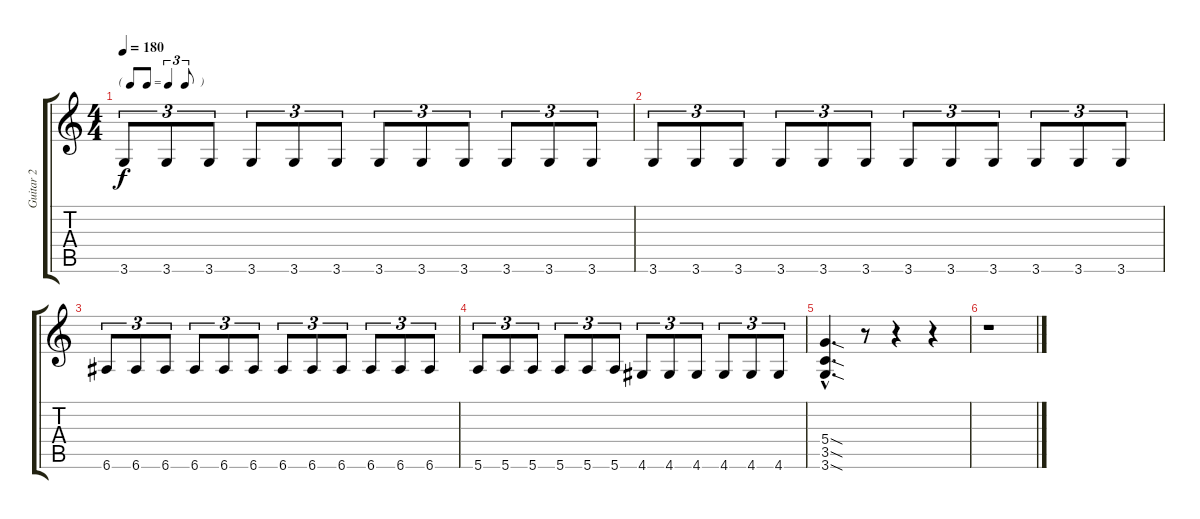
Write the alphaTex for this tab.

\track ("Guitar 2" "Guitar 2") {instrument electricguitarmuted}
\staff {score tabs}
\tuning (E4 B3 G3 D3 A2 E2) {hide}
\ts (4 4)
\tf triplet8th
\tempo 180
\clef g2
\ks c
3.6.8{tu (3 2) dy f} 3.6.8{tu (3 2)} 3.6.8{tu (3 2)} 3.6.8{tu (3 2)} 3.6.8{tu (3 2)} 3.6.8{tu (3 2)} 3.6.8{tu (3 2)} 3.6.8{tu (3 2)} 3.6.8{tu (3 2)} 3.6.8{tu (3 2)} 3.6.8{tu (3 2)} 3.6.8{tu (3 2)} |
3.6.8{tu (3 2)} 3.6.8{tu (3 2)} 3.6.8{tu (3 2)} 3.6.8{tu (3 2)} 3.6.8{tu (3 2)} 3.6.8{tu (3 2)} 3.6.8{tu (3 2)} 3.6.8{tu (3 2)} 3.6.8{tu (3 2)} 3.6.8{tu (3 2)} 3.6.8{tu (3 2)} 3.6.8{tu (3 2)} |
6.6.8{tu (3 2)} 6.6.8{tu (3 2)} 6.6.8{tu (3 2)} 6.6.8{tu (3 2)} 6.6.8{tu (3 2)} 6.6.8{tu (3 2)} 6.6.8{tu (3 2)} 6.6.8{tu (3 2)} 6.6.8{tu (3 2)} 6.6.8{tu (3 2)} 6.6.8{tu (3 2)} 6.6.8{tu (3 2)} |
5.6.8{tu (3 2)} 5.6.8{tu (3 2)} 5.6.8{tu (3 2)} 5.6.8{tu (3 2)} 5.6.8{tu (3 2)} 5.6.8{tu (3 2)} 4.6.8{tu (3 2)} 4.6.8{tu (3 2)} 4.6.8{tu (3 2)} 4.6.8{tu (3 2)} 4.6.8{tu (3 2)} 4.6.8{tu (3 2)} |
(5.4{sod hac} 3.5{sod hac} 3.6{sod hac}).4{d} r.8 r.4 r.4 |
r.1
